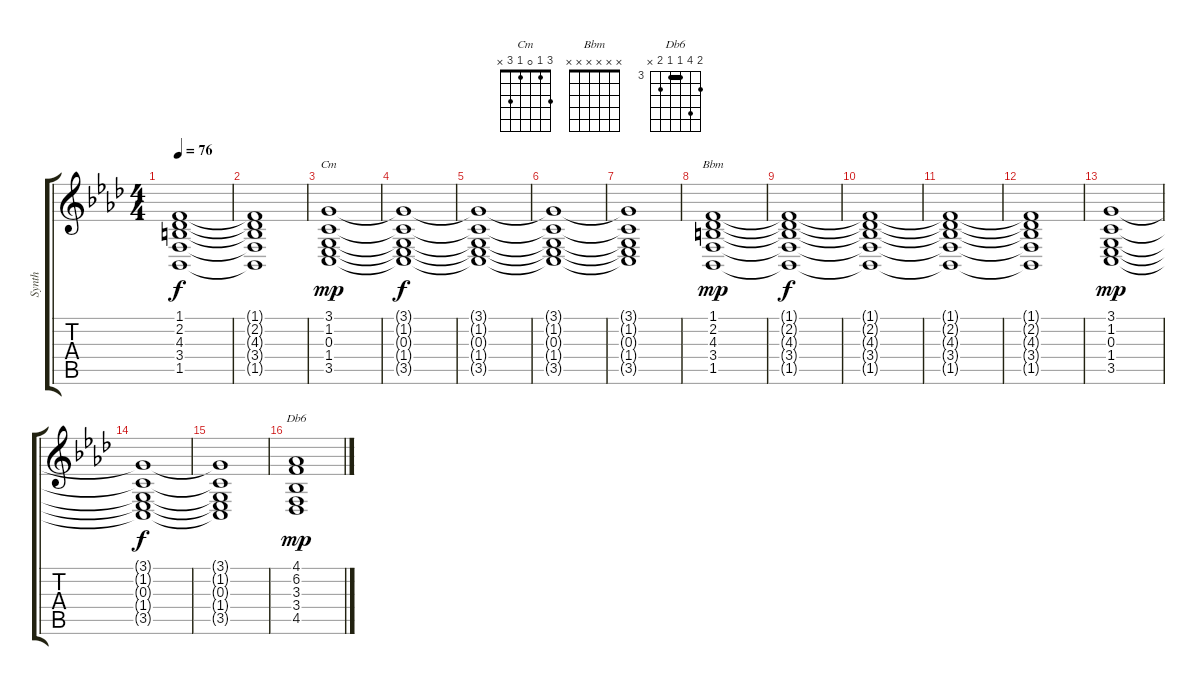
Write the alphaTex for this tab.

\track ("Synth" "Synth") {instrument stringensemble2}
\staff {score tabs}
\tuning (E4 B3 G3 D3 A2 E2) {hide}
\chord ("Cm" 3 1 0 1 3 x)
\chord ("Bbm" x x x x x x)
\chord ("Db6" 4 6 3 3 4 x) {firstfret 3 barre 3}
\ts (4 4)
\tempo 76
\clef g2
\ks ab
(1.1{t} 2.2{t} 4.3{t} 3.4{t} 1.5{t}).1{dy f} |
(1.1{t} 2.2{t} 4.3{t} 3.4{t} 1.5{t}).1 |
(3.1 1.2 0.3 1.4 3.5).1{ch "Cm" dy mp} |
(3.1{t} 1.2{t} 0.3{t} 1.4{t} 3.5{t}).1{dy f} |
(3.1{t} 1.2{t} 0.3{t} 1.4{t} 3.5{t}).1 |
(3.1{t} 1.2{t} 0.3{t} 1.4{t} 3.5{t}).1 |
(3.1{t} 1.2{t} 0.3{t} 1.4{t} 3.5{t}).1 |
(1.1 2.2 4.3 3.4 1.5).1{ch "Bbm" dy mp} |
(1.1{t} 2.2{t} 4.3{t} 3.4{t} 1.5{t}).1{dy f} |
(1.1{t} 2.2{t} 4.3{t} 3.4{t} 1.5{t}).1 |
(1.1{t} 2.2{t} 4.3{t} 3.4{t} 1.5{t}).1 |
(1.1{t} 2.2{t} 4.3{t} 3.4{t} 1.5{t}).1 |
(3.1 1.2 0.3 1.4 3.5).1{dy mp} |
(3.1{t} 1.2{t} 0.3{t} 1.4{t} 3.5{t}).1{dy f} |
(3.1{t} 1.2{t} 0.3{t} 1.4{t} 3.5{t}).1 |
(4.1 6.2 3.3 3.4 4.5).1{ch "Db6" dy mp}
